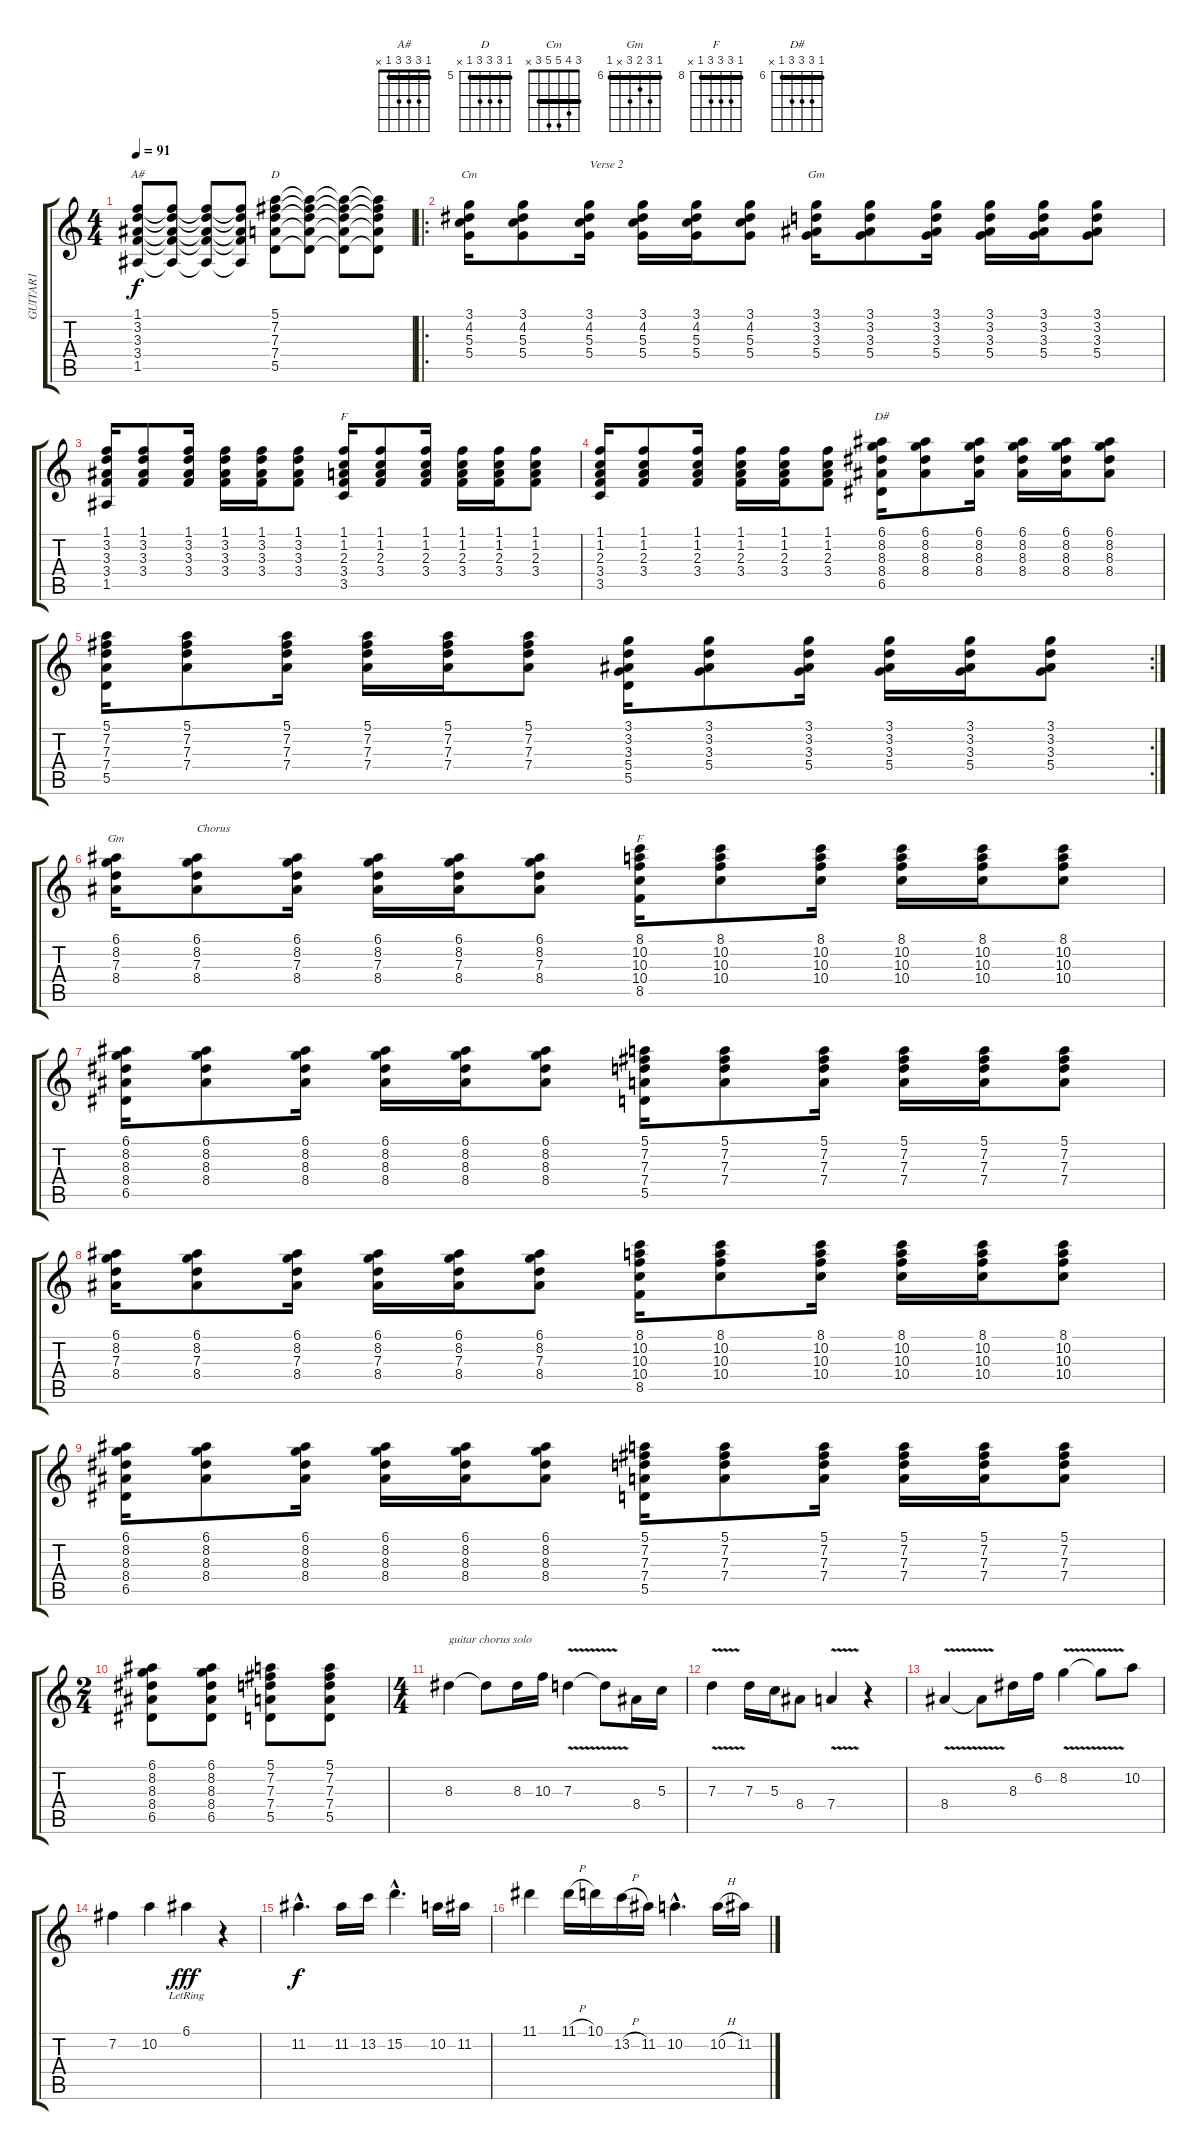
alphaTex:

\track ("GUITAR1" "GUITAR1") {instrument overdrivenguitar}
\staff {score tabs}
\tuning (E4 B3 G3 D3 A2 E2) {hide}
\chord ("A#" 1 3 3 3 1 x) {barre 1}
\chord ("D" 5 7 7 7 5 x) {firstfret 5 barre 5}
\chord ("Cm" 3 4 5 5 3 x) {barre 3}
\chord ("Gm" 3 3 3 5 5 3) {barre 3}
\chord ("F" 1 1 2 3 3 1) {barre 1}
\chord ("D#" 6 8 8 8 6 x) {firstfret 6 barre 6}
\chord ("Gm" 6 8 7 8 x 6) {firstfret 6 barre 6}
\chord ("F" 8 10 10 10 8 x) {firstfret 8 barre 8}
\ts (4 4)
\tempo 91
\clef g2
\ks c
(1.1 3.2 3.3 3.4 1.5).8{ch "A#" dy f} (1.1{t} 3.2{t} 3.3{t} 3.4{t} 1.5{t}).8 (1.1{t} 3.2{t} 3.3{t} 3.4{t} 1.5{t}).8 (1.1{t} 3.2{t} 3.3{t} 3.4{t} 1.5{t}).8 (5.1 7.2 7.3 7.4 5.5).8{ch "D"} (5.1{t} 7.2{t} 7.3{t} 7.4{t} 5.5{t}).8 (5.1{t} 7.2{t} 7.3{t} 7.4{t} 5.5{t}).8 (5.1{t} 7.2{t} 7.3{t} 7.4{t} 5.5{t}).8 |
\ro
(3.1 4.2 5.3 5.4).16{ch "Cm"} (3.1 4.2 5.3 5.4).8 (3.1 4.2 5.3 5.4).16{txt "Verse 2"} (3.1 4.2 5.3 5.4).16 (3.1 4.2 5.3 5.4).16 (3.1 4.2 5.3 5.4).8 (3.1 3.2 3.3 5.4).16{ch "Gm"} (3.1 3.2 3.3 5.4).8 (3.1 3.2 3.3 5.4).16 (3.1 3.2 3.3 5.4).16 (3.1 3.2 3.3 5.4).16 (3.1 3.2 3.3 5.4).8 |
(1.1 3.2 3.3 3.4 1.5).16 (1.1 3.2 3.3 3.4).8 (1.1 3.2 3.3 3.4).16 (1.1 3.2 3.3 3.4).16 (1.1 3.2 3.3 3.4).16 (1.1 3.2 3.3 3.4).8 (1.1 1.2 2.3 3.4 3.5).16{ch "F"} (1.1 1.2 2.3 3.4).8 (1.1 1.2 2.3 3.4).16 (1.1 1.2 2.3 3.4).16 (1.1 1.2 2.3 3.4).16 (1.1 1.2 2.3 3.4).8 |
(1.1 1.2 2.3 3.4 3.5).16 (1.1 1.2 2.3 3.4).8 (1.1 1.2 2.3 3.4).16 (1.1 1.2 2.3 3.4).16 (1.1 1.2 2.3 3.4).16 (1.1 1.2 2.3 3.4).8 (6.1 8.2 8.3 8.4 6.5).16{ch "D#"} (6.1 8.2 8.3 8.4).8 (6.1 8.2 8.3 8.4).16 (6.1 8.2 8.3 8.4).16 (6.1 8.2 8.3 8.4).16 (6.1 8.2 8.3 8.4).8 |
\rc 2
(5.1 7.2 7.3 7.4 5.5).16 (5.1 7.2 7.3 7.4).8 (5.1 7.2 7.3 7.4).16 (5.1 7.2 7.3 7.4).16 (5.1 7.2 7.3 7.4).16 (5.1 7.2 7.3 7.4).8 (3.1 3.2 3.3 5.4 5.5).16 (3.1 3.2 3.3 5.4).8 (3.1 3.2 3.3 5.4).16 (3.1 3.2 3.3 5.4).16 (3.1 3.2 3.3 5.4).16 (3.1 3.2 3.3 5.4).8 |
(6.1 8.2 7.3 8.4).16{ch "Gm"} (6.1 8.2 7.3 8.4).8{txt "Chorus"} (6.1 8.2 7.3 8.4).16 (6.1 8.2 7.3 8.4).16 (6.1 8.2 7.3 8.4).16 (6.1 8.2 7.3 8.4).8 (8.1 10.2 10.3 10.4 8.5).16{ch "F"} (8.1 10.2 10.3 10.4).8 (8.1 10.2 10.3 10.4).16 (8.1 10.2 10.3 10.4).16 (8.1 10.2 10.3 10.4).16 (8.1 10.2 10.3 10.4).8 |
(6.1 8.2 8.3 8.4 6.5).16 (6.1 8.2 8.3 8.4).8 (6.1 8.2 8.3 8.4).16 (6.1 8.2 8.3 8.4).16 (6.1 8.2 8.3 8.4).16 (6.1 8.2 8.3 8.4).8 (5.1 7.2 7.3 7.4 5.5).16 (5.1 7.2 7.3 7.4).8 (5.1 7.2 7.3 7.4).16 (5.1 7.2 7.3 7.4).16 (5.1 7.2 7.3 7.4).16 (5.1 7.2 7.3 7.4).8 |
(6.1 8.2 7.3 8.4).16 (6.1 8.2 7.3 8.4).8 (6.1 8.2 7.3 8.4).16 (6.1 8.2 7.3 8.4).16 (6.1 8.2 7.3 8.4).16 (6.1 8.2 7.3 8.4).8 (8.1 10.2 10.3 10.4 8.5).16 (8.1 10.2 10.3 10.4).8 (8.1 10.2 10.3 10.4).16 (8.1 10.2 10.3 10.4).16 (8.1 10.2 10.3 10.4).16 (8.1 10.2 10.3 10.4).8 |
(6.1 8.2 8.3 8.4 6.5).16 (6.1 8.2 8.3 8.4).8 (6.1 8.2 8.3 8.4).16 (6.1 8.2 8.3 8.4).16 (6.1 8.2 8.3 8.4).16 (6.1 8.2 8.3 8.4).8 (5.1 7.2 7.3 7.4 5.5).16 (5.1 7.2 7.3 7.4).8 (5.1 7.2 7.3 7.4).16 (5.1 7.2 7.3 7.4).16 (5.1 7.2 7.3 7.4).16 (5.1 7.2 7.3 7.4).8 |
\ts (2 4)
(6.1 8.2 8.3 8.4 6.5).8 (6.1 8.2 8.3 8.4 6.5).8 (5.1 7.2 7.3 7.4 5.5).8 (5.1 7.2 7.3 7.4 5.5).8 |
\ts (4 4)
8.3.4{txt "guitar chorus solo" balance 0 instrument distortionguitar} 8.3{t}.8 8.3.16 10.3.16 7.3{v}.4 7.3{t}.8 8.4.16 5.3.16 |
7.3{v}.4 7.3.16 5.3.16 8.4.8 7.4{v}.4 r.4 |
8.4{v}.4 8.4{t}.8 8.3.16 6.2.16 8.2{v}.4 8.2{t}.8 10.2.8 |
7.2.4 10.2.4 6.1{lr}.4{dy fff} r.4 |
11.2{hac}.4{d dy f} 11.2.16 13.2.16 15.2{hac}.4{d} 10.2.16 11.2.16 |
11.1.4 11.1{h}.16 10.1.16 13.2{h}.16 11.2.16 10.2{hac}.4{d} 10.2{h}.16 11.2.16
